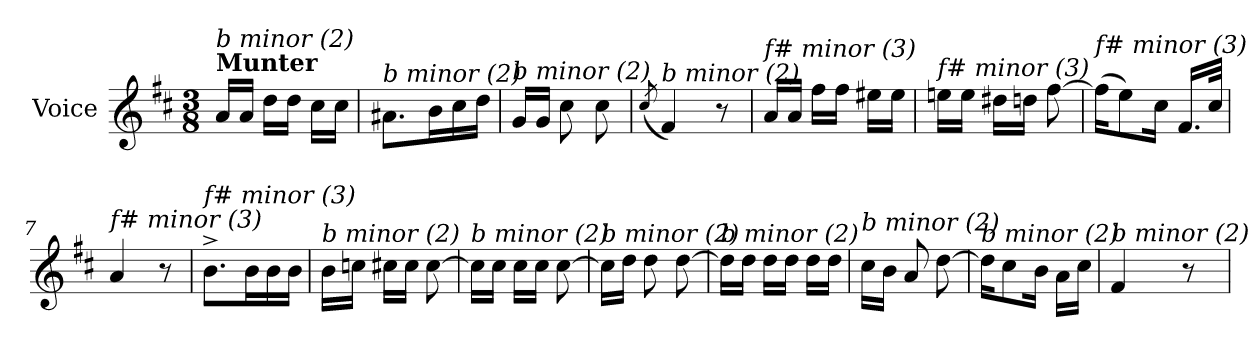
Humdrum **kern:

**kern
*part1
*staff1
*I"Voice
*clefG2
*k[f#c#]
*D:
*M3/8
=
!LO:TX:a:B:t=Munter
!LO:TX:i:t=b minor (2)
16a/LL
16a/JJ
16dd\LL
16dd\JJ
16cc#\LL
16cc#\JJ
=1
!LO:TX:i:t=b minor (2)
8.a#X\L
16b\L
16cc#\
16dd\JJ
=2
!LO:TX:i:t=b minor (2)
16g/LL
16g/JJ
8cc#\
8cc#\
=3
(<8qcc#/
!LO:TX:i:t=b minor (2)
4f#/)
8r
=4
!LO:TX:i:t=f# minor (3)
16a/LL
16a/JJ
16ff#\LL
16ff#\JJ
16ee#X\LL
16ee#\JJ
!!LO:LB:g=z
=5
!LO:TX:i:t=f# minor (3)
16een\LL
16ee\JJ
16dd#X\LL
16ddn\JJ
[8ff#\
=6
!LO:TX:i:t=f# minor (3)
(>16ff#\KL]
8ee\)
16cc#\Jk
16.f#/LL
32cc#/JJk
=7
!LO:TX:i:t=f# minor (3)
4a/
8r
=8
!LO:TX:i:t=f# minor (3)
8.b^>\L
16b\L
16b\
16b\JJ
=9
!LO:TX:i:t=b minor (2)
16b\LL
16ccni\JJ
16cc#\LL
16cc#\JJ
[8cc#\
=10
!LO:TX:i:t=b minor (2)
16cc#\LL]
16cc#\JJ
16cc#\LL
16cc#\JJ
[8cc#\
!!LO:LB:g=z
=11
!LO:TX:i:t=b minor (2)
16cc#\LL]
16dd\JJ
8dd\
[8dd\
=12
!LO:TX:i:t=b minor (2)
16dd\LL]
16dd\JJ
16dd\LL
16dd\JJ
16dd\LL
16dd\JJ
=13
!LO:TX:i:t=b minor (2)
16cc#\LL
16b\JJ
8a/
[8dd\
=14
!LO:TX:i:t=b minor (2)
16dd\KL]
8cc#\
16b\Jk
16a\LL
16cc#\JJ
=15
!LO:TX:i:t=b minor (2)
4f#/
8r
=
*-
